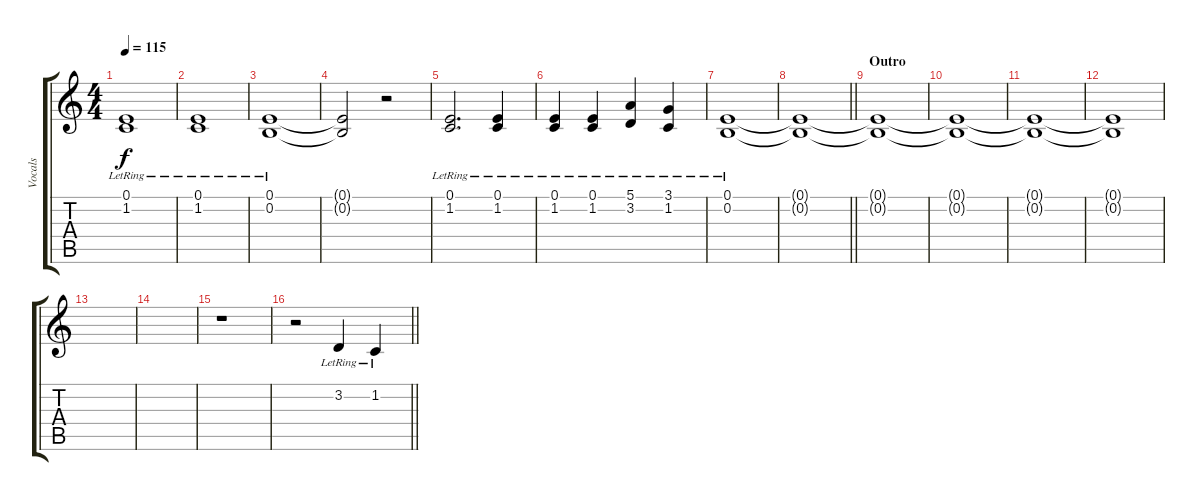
\track ("Vocals" "Vocals") {instrument flute}
\staff {score tabs}
\tuning (E4 B3 G3 D3 A2 E2) {hide}
\ts (4 4)
\tempo 115
\clef g2
\ks c
(0.1{lr} 1.2{lr}).1{dy f} |
(0.1{lr} 1.2{lr}).1 |
(0.1{lr} 0.2{lr}).1 |
(0.1{t} 0.2{t}).2 r.2 |
(0.1{lr} 1.2{lr}).2{d} (0.1{lr} 1.2{lr}).4 |
(0.1{lr} 1.2{lr}).4 (0.1{lr} 1.2{lr}).4 (5.1{lr} 3.2{lr}).4 (3.1{lr} 1.2{lr}).4 |
(0.1{lr} 0.2{lr}).1 |
\barLineRight lightlight
(0.1{t} 0.2{t}).1 |
\section ("" "Outro")
(0.1{t} 0.2{t}).1{volume 10} |
(0.1{t} 0.2{t}).1 |
(0.1{t} 0.2{t}).1 |
(0.1{t} 0.2{t}).1 |
|
|
r.1 |
\barLineRight lightlight
r.2 3.2{lr}.4 1.2{lr}.4
